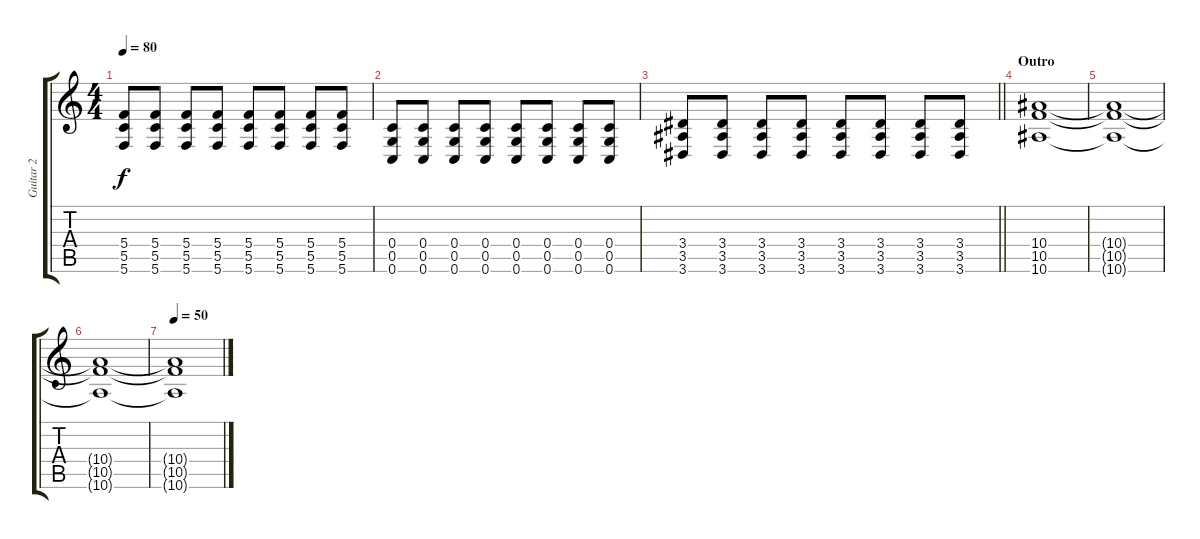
\track ("Guitar 2" "Guitar 2") {instrument distortionguitar}
\staff {score tabs}
\tuning (D4 A3 F3 C3 G2 C2) {hide}
\ts (4 4)
\tempo 80
\clef g2
\ks c
(5.4 5.5 5.6).8{dy f} (5.4 5.5 5.6).8 (5.4 5.5 5.6).8 (5.4 5.5 5.6).8 (5.4 5.5 5.6).8 (5.4 5.5 5.6).8 (5.4 5.5 5.6).8 (5.4 5.5 5.6).8 |
(0.4 0.5 0.6).8 (0.4 0.5 0.6).8 (0.4 0.5 0.6).8 (0.4 0.5 0.6).8 (0.4 0.5 0.6).8 (0.4 0.5 0.6).8 (0.4 0.5 0.6).8 (0.4 0.5 0.6).8 |
\barLineRight lightlight
(3.4 3.5 3.6).8 (3.4 3.5 3.6).8 (3.4 3.5 3.6).8 (3.4 3.5 3.6).8 (3.4 3.5 3.6).8 (3.4 3.5 3.6).8 (3.4 3.5 3.6).8 (3.4 3.5 3.6).8 |
\section ("" "Outro")
(10.4 10.5 10.6).1{volume 0} |
(10.4{t} 10.5{t} 10.6{t}).1 |
(10.4{t} 10.5{t} 10.6{t}).1 |
\tempo 50
(10.4{t} 10.5{t} 10.6{t}).1
